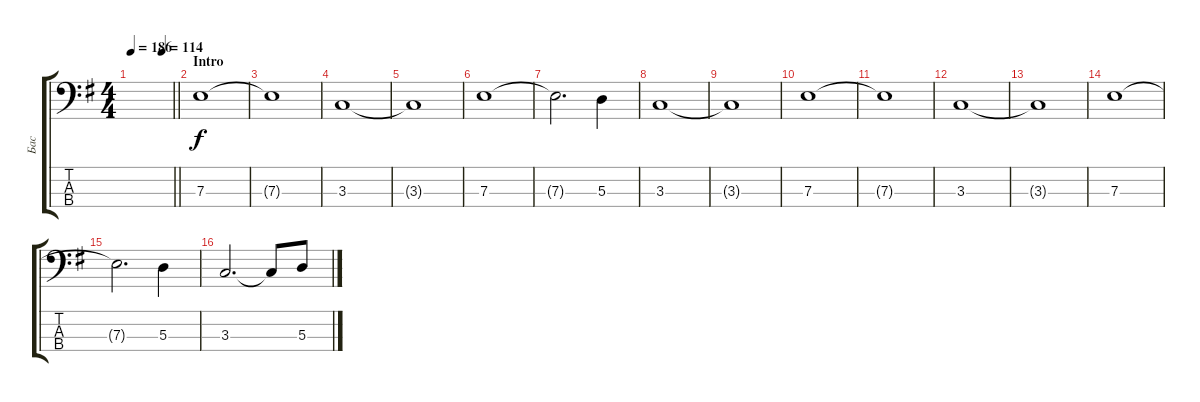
\track ("Бас" "Бас") {instrument electricbassfinger}
\staff {score tabs}
\tuning (G2 D2 A1 E1) {hide}
\ts (4 4)
\tempo 186
\tempo (114 0.75)
\tempo 186
\clef f4
\barLineRight lightlight
\ks eminor
|
\section ("" "Intro")
7.3.1{volume 12} |
7.3{t}.1 |
3.3.1 |
3.3{t}.1 |
7.3.1 |
7.3{t}.2{d} 5.3.4 |
3.3.1 |
3.3{t}.1 |
7.3.1 |
7.3{t}.1 |
3.3.1 |
3.3{t}.1 |
7.3.1 |
7.3{t}.2{d} 5.3.4 |
3.3.2{d} 3.3{t}.8 5.3.8
